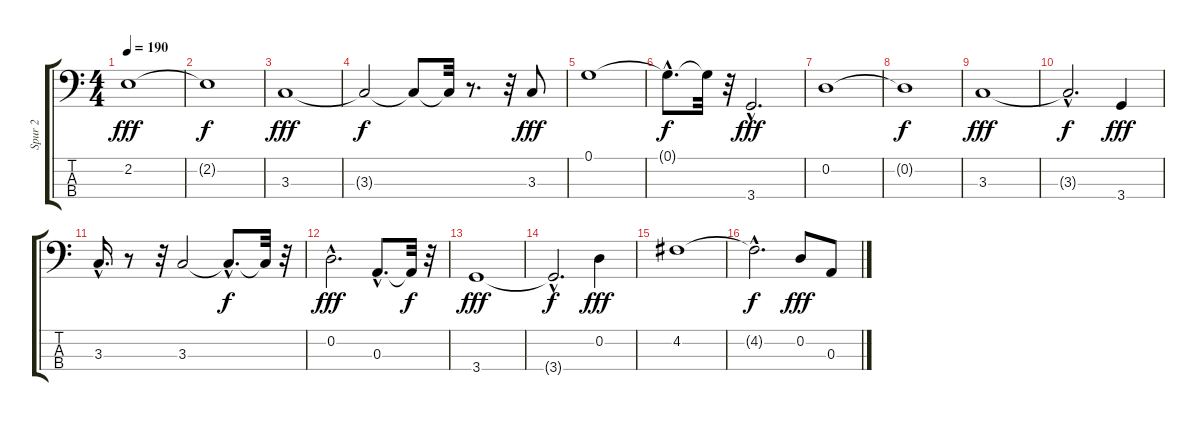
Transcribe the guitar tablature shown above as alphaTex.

\track ("Spur 2" "Spur 2") {instrument electricbassfinger}
\staff {score tabs}
\tuning (G2 D2 A1 E1) {hide}
\ts (4 4)
\tempo 190
\clef f4
\ks c
2.2.1{dy fff} |
2.2{t}.1{dy f} |
3.3.1{dy fff} |
3.3{t}.2{dy f} 3.3{t}.8 3.3{t}.32 r.8{d} r.32 3.3.8{dy fff} |
0.1.1 |
0.1{hac t}.8{d dy f} 0.1{t}.32 r.32 3.4{hac}.2{d dy fff} |
0.2.1 |
0.2{t}.1{dy f} |
3.3.1{dy fff} |
3.3{hac t}.2{d dy f} 3.4.4{dy fff} |
3.3{hac}.16{d} r.8 r.32 3.3.2 3.3{hac t}.8{d dy f} 3.3{t}.32 r.32 |
0.2{hac}.2{d dy fff} 0.3{hac}.8{d} 0.3{t}.32{dy f} r.32 |
3.4.1{dy fff} |
3.4{hac t}.2{d dy f} 0.2.4{dy fff} |
4.2.1 |
4.2{hac t}.2{d dy f} 0.2.8{dy fff} 0.3.8
